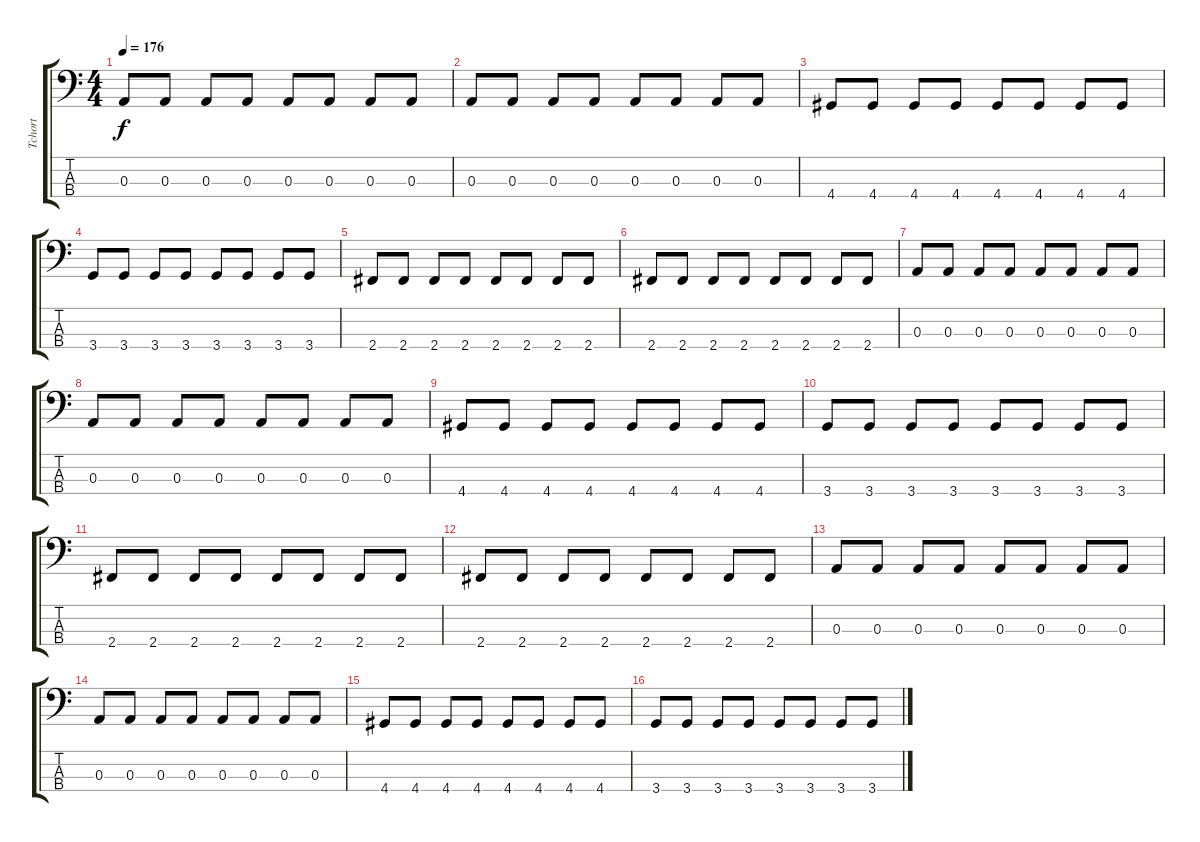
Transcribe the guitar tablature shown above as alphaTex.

\track ("Tchort" "Tchort") {instrument electricbasspick}
\staff {score tabs}
\tuning (G2 D2 A1 E1) {hide}
\ts (4 4)
\tempo 176
\clef f4
\ks c
0.3.8{dy f} 0.3.8 0.3.8 0.3.8 0.3.8 0.3.8 0.3.8 0.3.8 |
0.3.8 0.3.8 0.3.8 0.3.8 0.3.8 0.3.8 0.3.8 0.3.8 |
4.4.8 4.4.8 4.4.8 4.4.8 4.4.8 4.4.8 4.4.8 4.4.8 |
3.4.8 3.4.8 3.4.8 3.4.8 3.4.8 3.4.8 3.4.8 3.4.8 |
2.4.8 2.4.8 2.4.8 2.4.8 2.4.8 2.4.8 2.4.8 2.4.8 |
2.4.8 2.4.8 2.4.8 2.4.8 2.4.8 2.4.8 2.4.8 2.4.8 |
0.3.8 0.3.8 0.3.8 0.3.8 0.3.8 0.3.8 0.3.8 0.3.8 |
0.3.8 0.3.8 0.3.8 0.3.8 0.3.8 0.3.8 0.3.8 0.3.8 |
4.4.8 4.4.8 4.4.8 4.4.8 4.4.8 4.4.8 4.4.8 4.4.8 |
3.4.8 3.4.8 3.4.8 3.4.8 3.4.8 3.4.8 3.4.8 3.4.8 |
2.4.8 2.4.8 2.4.8 2.4.8 2.4.8 2.4.8 2.4.8 2.4.8 |
2.4.8 2.4.8 2.4.8 2.4.8 2.4.8 2.4.8 2.4.8 2.4.8 |
0.3.8 0.3.8 0.3.8 0.3.8 0.3.8 0.3.8 0.3.8 0.3.8 |
0.3.8 0.3.8 0.3.8 0.3.8 0.3.8 0.3.8 0.3.8 0.3.8 |
4.4.8 4.4.8 4.4.8 4.4.8 4.4.8 4.4.8 4.4.8 4.4.8 |
3.4.8 3.4.8 3.4.8 3.4.8 3.4.8 3.4.8 3.4.8 3.4.8
